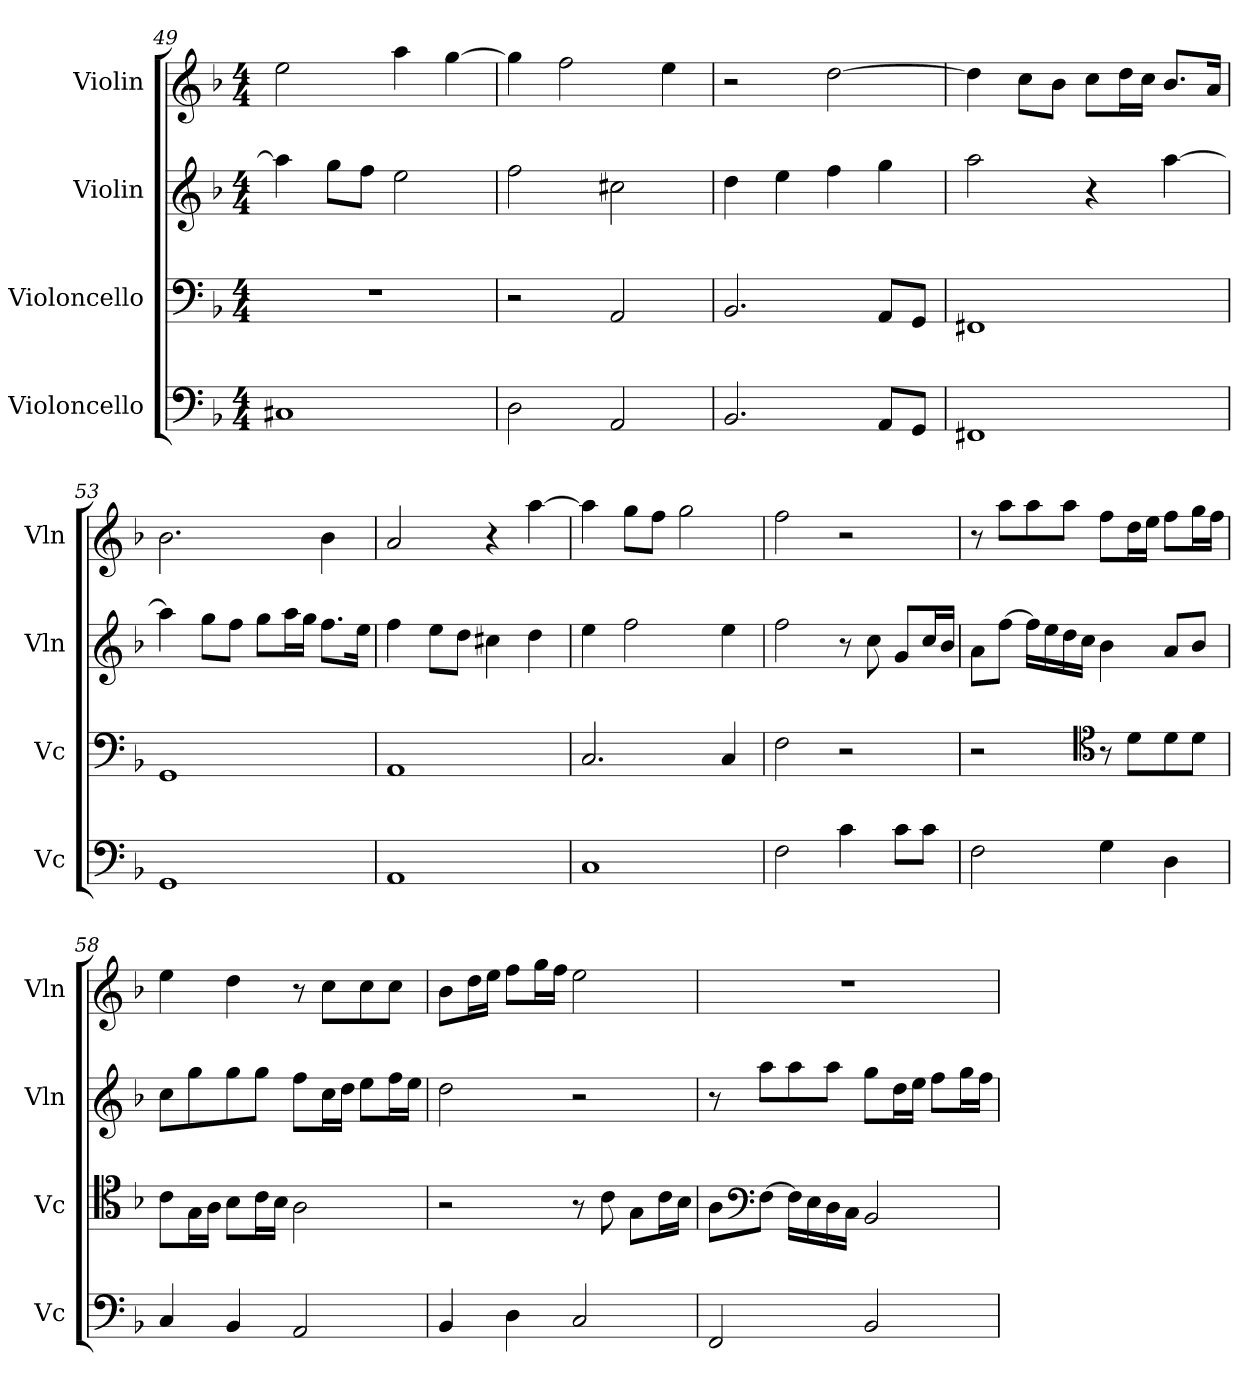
**kern	**kern	**kern	**kern
*part4	*part3	*part2	*part1
*staff4	*staff3	*staff2	*staff1
*I"Violoncello	*I"Violoncello	*I"Violin	*I"Violin
*I'Vc	*I'Vc	*I'Vln	*I'Vln
*clefF4	*clefF4	*clefG2	*clefG2
*k[b-]	*k[b-]	*k[b-]	*k[b-]
*M4/4	*M4/4	*M4/4	*M4/4
=49	=49	=49	=49
1C#X	1r	4aa\]	2ee\
.	.	8gg\L	.
.	.	8ff\J	.
.	.	2ee\	4aa\
.	.	.	[4gg\
=50	=50	=50	=50
2D\	2r	2ff\	4gg\]
.	.	.	2ff\
2AA/	2AA/	2cc#X\	.
.	.	.	4ee\
=51	=51	=51	=51
2.BB-/	2.BB-/	4dd\	2r
.	.	4ee\	.
.	.	4ff\	[2dd\
8AA/L	8AA/L	4gg\	.
8GG/J	8GG/J	.	.
=52	=52	=52	=52
1FF#X	1FF#X	2aa\	4dd\]
.	.	.	8cc\L
.	.	.	8b-\J
.	.	4r	8cc\L
.	.	.	16dd\L
.	.	.	16cc\JJ
.	.	[4aa\	8.b-/L
.	.	.	16a/Jk
=53	=53	=53	=53
1GG	1GG	4aa\]	2.b-\
.	.	8gg\L	.
.	.	8ff\J	.
.	.	8gg\L	.
.	.	16aa\L	.
.	.	16gg\JJ	.
.	.	8.ff\L	4b-\
.	.	16ee\Jk	.
=54	=54	=54	=54
1AA	1AA	4ff\	2a/
.	.	8ee\L	.
.	.	8dd\J	.
.	.	4cc#X\	4r
.	.	4dd\	[4aa\
=55	=55	=55	=55
1C	2.C/	4ee\	4aa\]
.	.	2ff\	8gg\L
.	.	.	8ff\J
.	.	.	2gg\
.	4C/	4ee\	.
=56	=56	=56	=56
2F\	2F\	2ff\	2ff\
4c\	2r	8r	2r
.	.	8cc\	.
8c\L	.	8g/L	.
8c\J	.	16cc/L	.
.	.	16b-/JJ	.
=57	=57	=57	=57
2F\	2r	8a\L	8r
.	.	[8ff\J	8aa\L
.	.	16ff\LL]	8aa\
.	.	16ee\	.
.	.	16dd\	8aa\J
.	.	16cc\JJ	.
*	*clefC4	*	*
4G\	8r	4b-\	8ff\L
.	8d\L	.	16dd\L
.	.	.	16ee\JJ
4D\	8d\	8a/L	8ff\L
.	8d\J	8b-/J	16gg\L
.	.	.	16ff\JJ
=58	=58	=58	=58
4C/	8c\L	8cc\L	4ee\
.	16G\L	8gg\	.
.	16A\JJ	.	.
4BB-/	8B-\L	8gg\	4dd\
.	16c\L	8gg\J	.
.	16B-\JJ	.	.
2AA/	2A\	8ff\L	8r
.	.	16cc\L	8cc\L
.	.	16dd\JJ	.
.	.	8ee\L	8cc\
.	.	16ff\L	8cc\J
.	.	16ee\JJ	.
=59	=59	=59	=59
4BB-/	2r	2dd\	8b-\L
.	.	.	16dd\L
.	.	.	16ee\JJ
4D\	.	.	8ff\L
.	.	.	16gg\L
.	.	.	16ff\JJ
2C/	8r	2r	2ee\
.	8c\	.	.
.	8G\L	.	.
.	16c\L	.	.
.	16B-\JJ	.	.
=60	=60	=60	=60
2FF/	8A\L	8r	1r
*	*clefF4	*	*
.	[8F\J	8aa\L	.
.	16F\LL]	8aa\	.
.	16E\	.	.
.	16D\	8aa\J	.
.	16C\JJ	.	.
2BB-/	2BB-/	8gg\L	.
.	.	16dd\L	.
.	.	16ee\JJ	.
.	.	8ff\L	.
.	.	16gg\L	.
.	.	16ff\JJ	.
=	=	=	=
*-	*-	*-	*-
